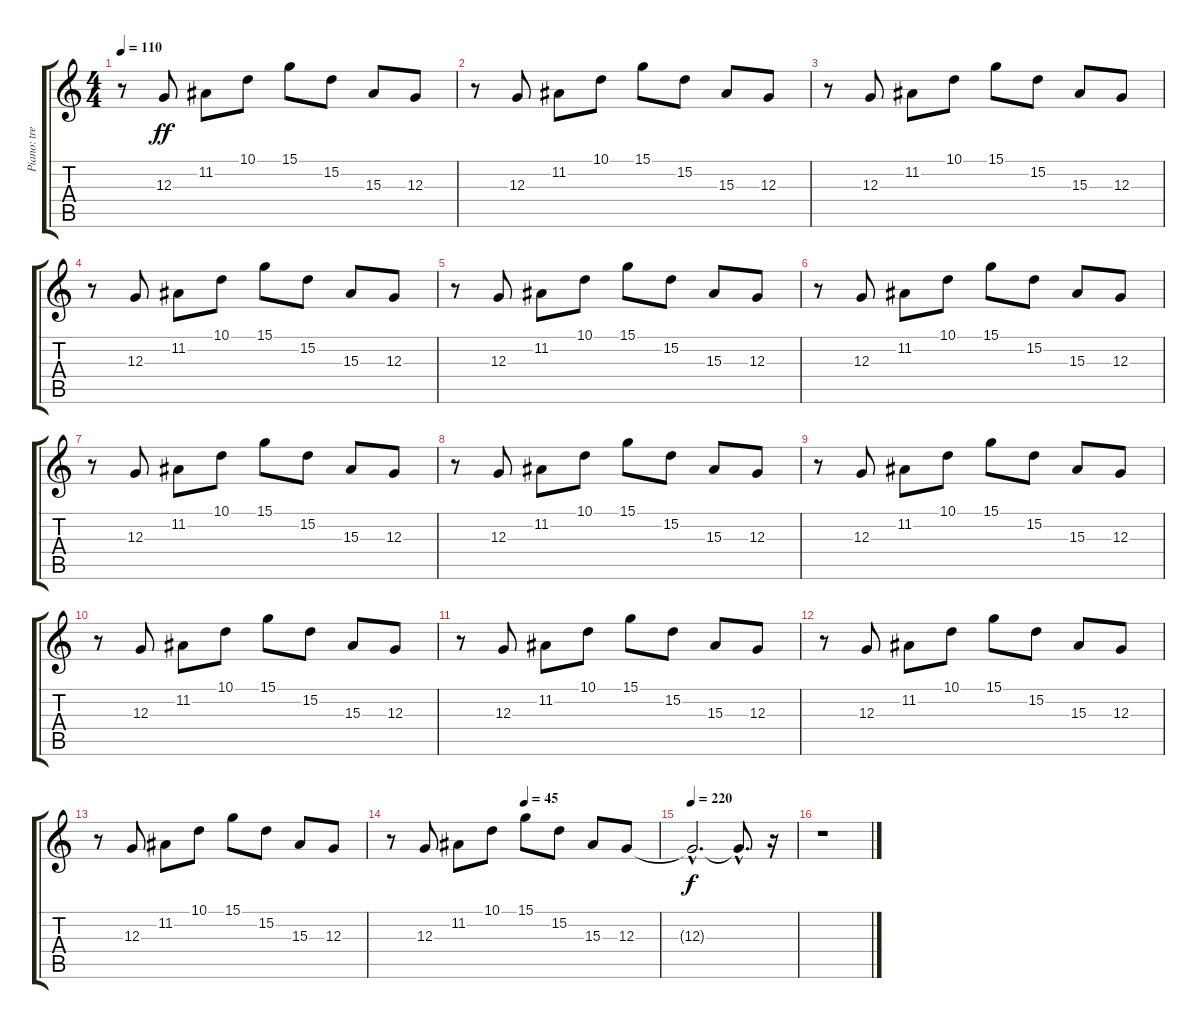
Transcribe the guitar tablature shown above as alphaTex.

\track ("Piano: treble" "Piano: tre") {instrument acousticgrandpiano}
\staff {score tabs}
\tuning (E4 B3 G3 D3 A2 E2) {hide}
\ts (4 4)
\tempo 110
\clef g2
\ks c
r.8{dy ff} 12.3.8 11.2.8 10.1.8 15.1.8 15.2.8 15.3.8 12.3.8 |
r.8 12.3.8 11.2.8 10.1.8 15.1.8 15.2.8 15.3.8 12.3.8 |
r.8 12.3.8 11.2.8 10.1.8 15.1.8 15.2.8 15.3.8 12.3.8 |
r.8 12.3.8 11.2.8 10.1.8 15.1.8 15.2.8 15.3.8 12.3.8 |
r.8 12.3.8 11.2.8 10.1.8 15.1.8 15.2.8 15.3.8 12.3.8 |
r.8 12.3.8 11.2.8 10.1.8 15.1.8 15.2.8 15.3.8 12.3.8 |
r.8 12.3.8 11.2.8 10.1.8 15.1.8 15.2.8 15.3.8 12.3.8 |
r.8 12.3.8 11.2.8 10.1.8 15.1.8 15.2.8 15.3.8 12.3.8 |
r.8 12.3.8 11.2.8 10.1.8 15.1.8 15.2.8 15.3.8 12.3.8 |
r.8 12.3.8 11.2.8 10.1.8 15.1.8 15.2.8 15.3.8 12.3.8 |
r.8 12.3.8 11.2.8 10.1.8 15.1.8 15.2.8 15.3.8 12.3.8 |
r.8 12.3.8 11.2.8 10.1.8 15.1.8 15.2.8 15.3.8 12.3.8 |
r.8 12.3.8 11.2.8 10.1.8 15.1.8 15.2.8 15.3.8 12.3.8 |
\tempo (45 0.5)
r.8 12.3.8 11.2.8 10.1.8 15.1.8 15.2.8 15.3.8 12.3.8 |
\tempo 220
12.3{hac t}.2{d dy f} 12.3{hac t}.8{d} r.16 |
r.1
